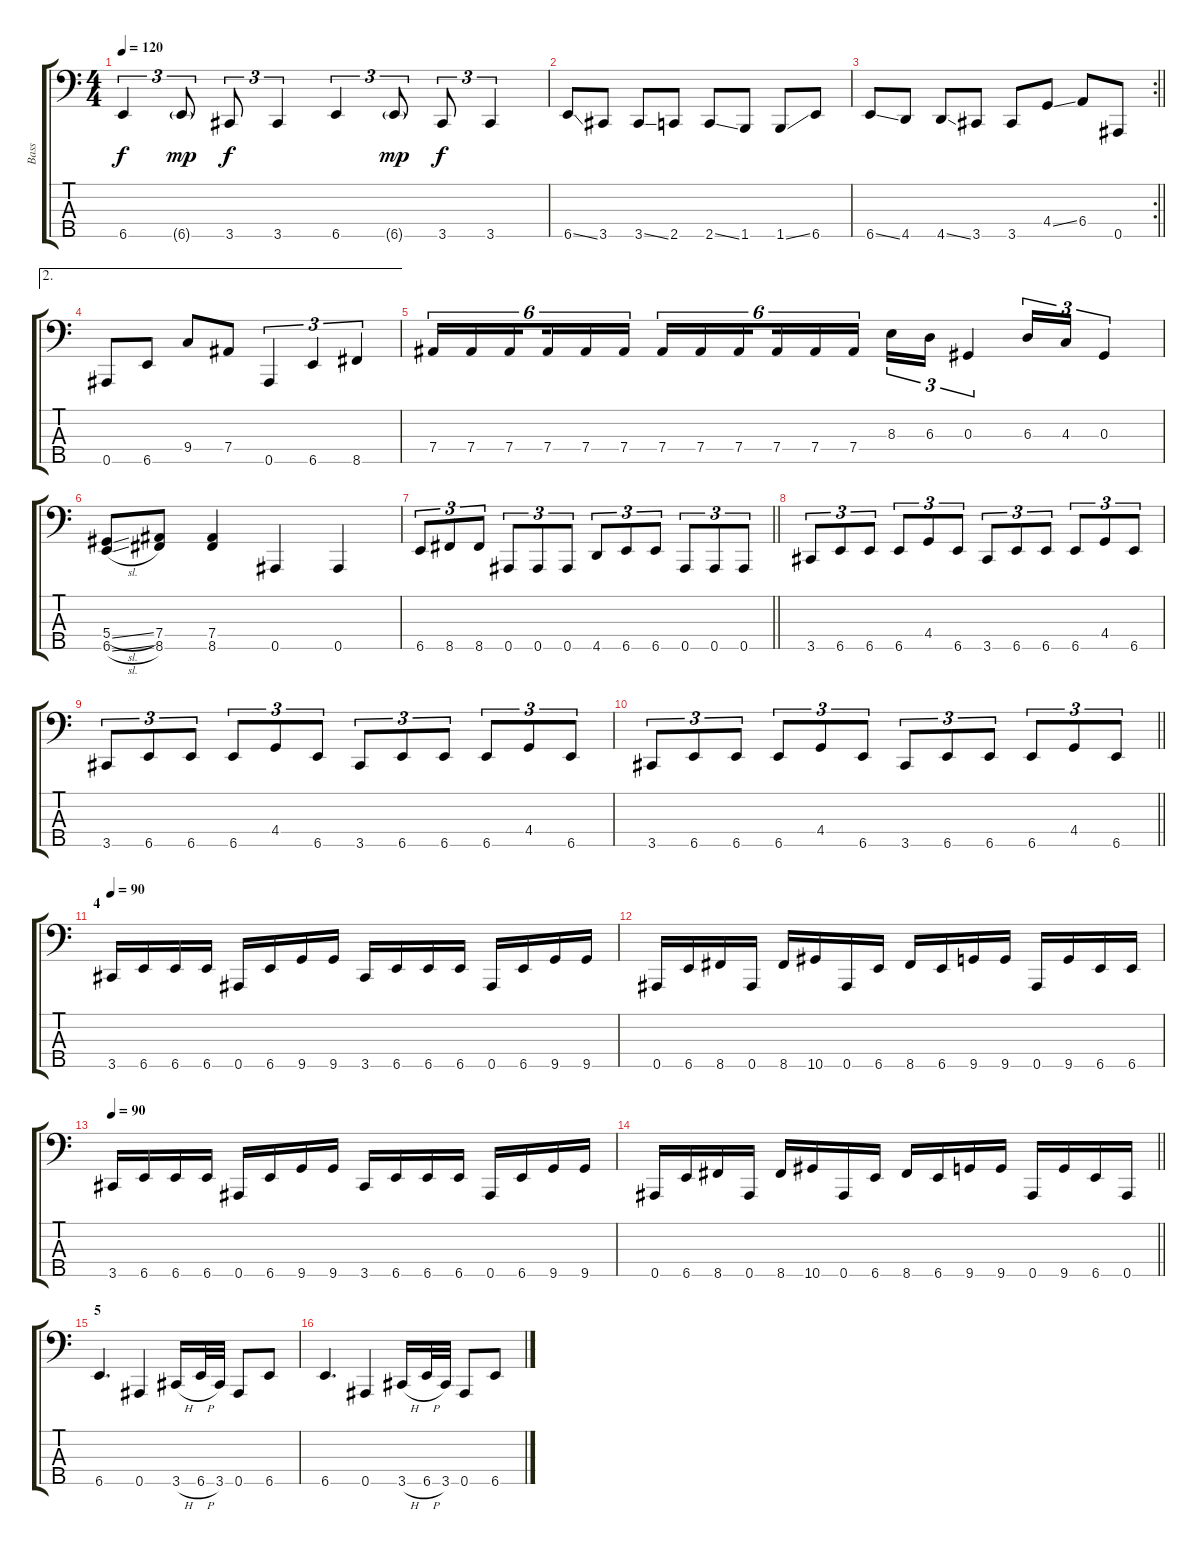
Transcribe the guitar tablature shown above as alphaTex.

\track ("Bass" "Bass") {instrument electricbassfinger}
\staff {score tabs}
\tuning (Gb2 Db2 Ab1 Eb1 Bb0) {hide}
\ts (4 4)
\tempo 120
\clef f4
\ks c
6.5.4{tu (3 2) dy f} 6.5{g}.8{tu (3 2) dy mp} 3.5.8{tu (3 2) dy f} 3.5.4{tu (3 2)} 6.5.4{tu (3 2)} 6.5{g}.8{tu (3 2) dy mp} 3.5.8{tu (3 2) dy f} 3.5.4{tu (3 2)} |
6.5{ss}.8 3.5.8 3.5{ss}.8 2.5.8 2.5{ss}.8 1.5.8 1.5{ss}.8 6.5.8 |
\rc 2
\barLineRight lightlight
6.5{ss}.8 4.5.8 4.5{ss}.8 3.5.8 3.5.8 4.4{ss}.8 6.4.8 0.5.8 |
\ae 2
0.5.8 6.5.8 9.4.8 7.4.8 0.5.4{tu (3 2)} 6.5.4{tu (3 2)} 8.5.4{tu (3 2)} |
7.4.16{tu (6 4)} 7.4.16{tu (6 4)} 7.4.16{tu (6 4) beam splitsecondary} 7.4.16{tu (6 4)} 7.4.16{tu (6 4)} 7.4.16{tu (6 4)} 7.4.16{tu (6 4)} 7.4.16{tu (6 4)} 7.4.16{tu (6 4) beam splitsecondary} 7.4.16{tu (6 4)} 7.4.16{tu (6 4)} 7.4.16{tu (6 4)} 8.3.16{tu (3 2)} 6.3.16{tu (3 2)} 0.3.4{tu (3 2)} 6.3.16{tu (3 2)} 4.3.16{tu (3 2)} 0.3.4{tu (3 2)} |
(5.4{sl} 6.5{sl}).8 (7.4 8.5).8 (7.4 8.5).4 0.5.4 0.5.4 |
\barLineRight lightlight
6.5.8{tu (3 2)} 8.5.8{tu (3 2)} 8.5.8{tu (3 2)} 0.5.8{tu (3 2)} 0.5.8{tu (3 2)} 0.5.8{tu (3 2)} 4.5.8{tu (3 2)} 6.5.8{tu (3 2)} 6.5.8{tu (3 2)} 0.5.8{tu (3 2)} 0.5.8{tu (3 2)} 0.5.8{tu (3 2)} |
3.5.8{tu (3 2)} 6.5.8{tu (3 2)} 6.5.8{tu (3 2)} 6.5.8{tu (3 2)} 4.4.8{tu (3 2)} 6.5.8{tu (3 2)} 3.5.8{tu (3 2)} 6.5.8{tu (3 2)} 6.5.8{tu (3 2)} 6.5.8{tu (3 2)} 4.4.8{tu (3 2)} 6.5.8{tu (3 2)} |
3.5.8{tu (3 2)} 6.5.8{tu (3 2)} 6.5.8{tu (3 2)} 6.5.8{tu (3 2)} 4.4.8{tu (3 2)} 6.5.8{tu (3 2)} 3.5.8{tu (3 2)} 6.5.8{tu (3 2)} 6.5.8{tu (3 2)} 6.5.8{tu (3 2)} 4.4.8{tu (3 2)} 6.5.8{tu (3 2)} |
\barLineRight lightlight
3.5.8{tu (3 2)} 6.5.8{tu (3 2)} 6.5.8{tu (3 2)} 6.5.8{tu (3 2)} 4.4.8{tu (3 2)} 6.5.8{tu (3 2)} 3.5.8{tu (3 2)} 6.5.8{tu (3 2)} 6.5.8{tu (3 2)} 6.5.8{tu (3 2)} 4.4.8{tu (3 2)} 6.5.8{tu (3 2)} |
\section ("" "4")
\tempo 90
3.5.16 6.5.16 6.5.16 6.5.16 0.5.16 6.5.16 9.5.16 9.5.16 3.5.16 6.5.16 6.5.16 6.5.16 0.5.16 6.5.16 9.5.16 9.5.16 |
0.5.16 6.5.16 8.5.16 0.5.16 8.5.16 10.5.16 0.5.16 6.5.16 8.5.16 6.5.16 9.5.16 9.5.16 0.5.16 9.5.16 6.5.16 6.5.16 |
\tempo 90
3.5.16 6.5.16 6.5.16 6.5.16 0.5.16 6.5.16 9.5.16 9.5.16 3.5.16 6.5.16 6.5.16 6.5.16 0.5.16 6.5.16 9.5.16 9.5.16 |
\barLineRight lightlight
0.5.16 6.5.16 8.5.16 0.5.16 8.5.16 10.5.16 0.5.16 6.5.16 8.5.16 6.5.16 9.5.16 9.5.16 0.5.16 9.5.16 6.5.16 0.5.16 |
\section ("" "5")
6.5.4{d} 0.5.4 3.5{h}.16 6.5{h}.32 3.5.32 0.5.8 6.5.8 |
6.5.4{d} 0.5.4 3.5{h}.16 6.5{h}.32 3.5.32 0.5.8 6.5.8
